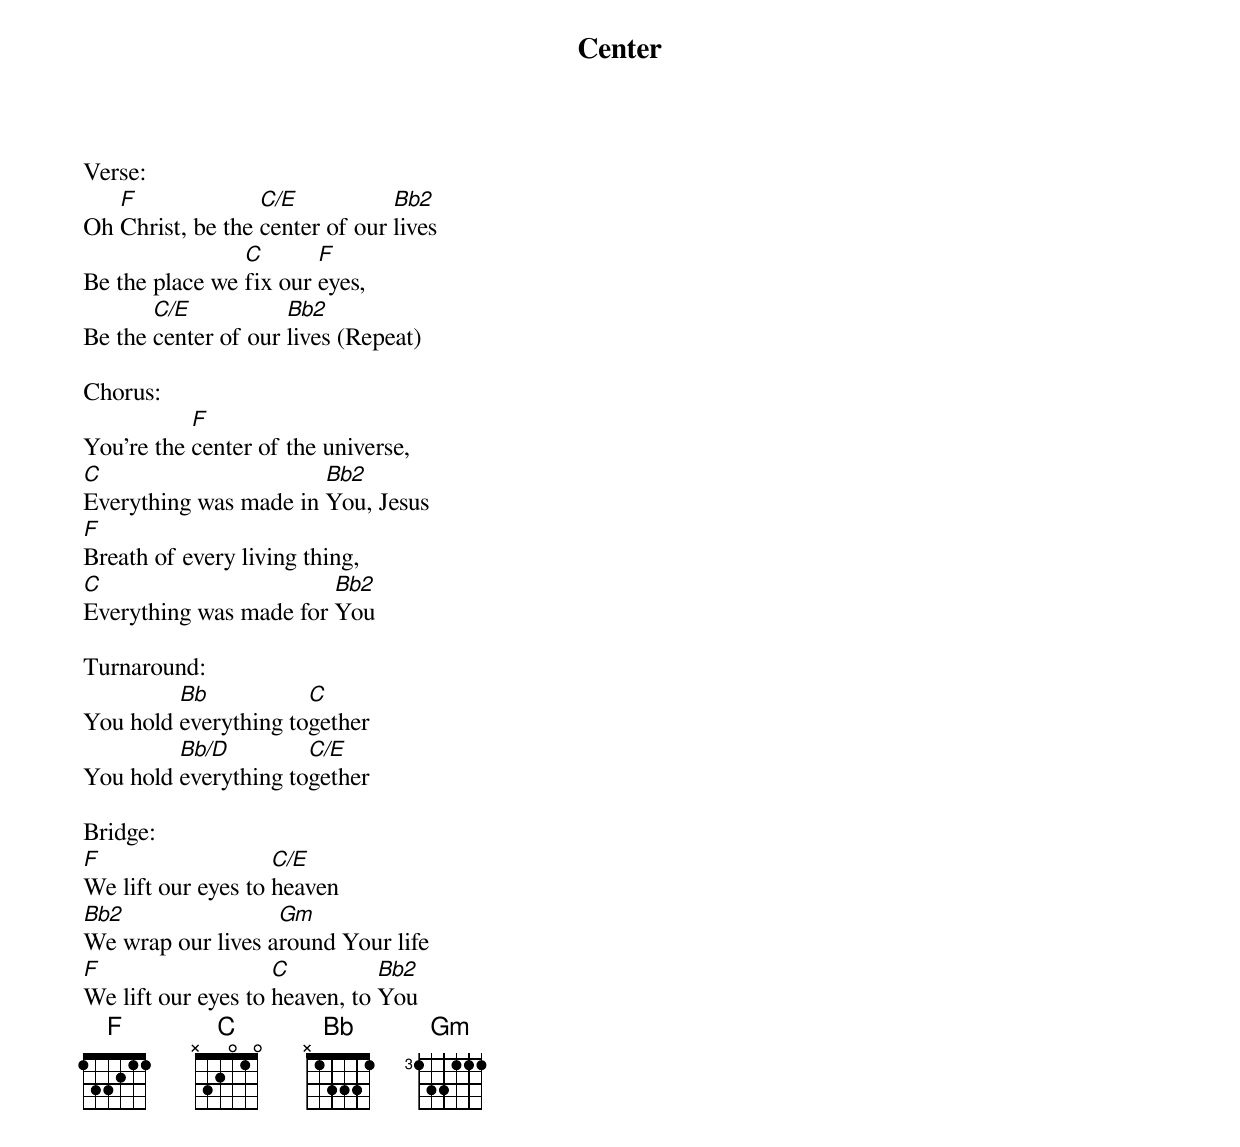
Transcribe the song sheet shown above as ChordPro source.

{title:Center}
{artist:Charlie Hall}
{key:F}

Verse:
Oh [F]Christ, be the [C/E]center of our [Bb2]lives
Be the place we [C]fix our [F]eyes,
Be the [C/E]center of our [Bb2]lives (Repeat)

Chorus:
You're the [F]center of the universe,
[C]Everything was made in [Bb2]You, Jesus
[F]Breath of every living thing,
[C]Everything was made for [Bb2]You

Turnaround:
You hold [Bb]everything to[C]gether
You hold [Bb/D]everything to[C/E]gether

Bridge:
[F]We lift our eyes to [C/E]heaven
[Bb2]We wrap our lives a[Gm]round Your life
[F]We lift our eyes to [C]heaven, to [Bb2]You
